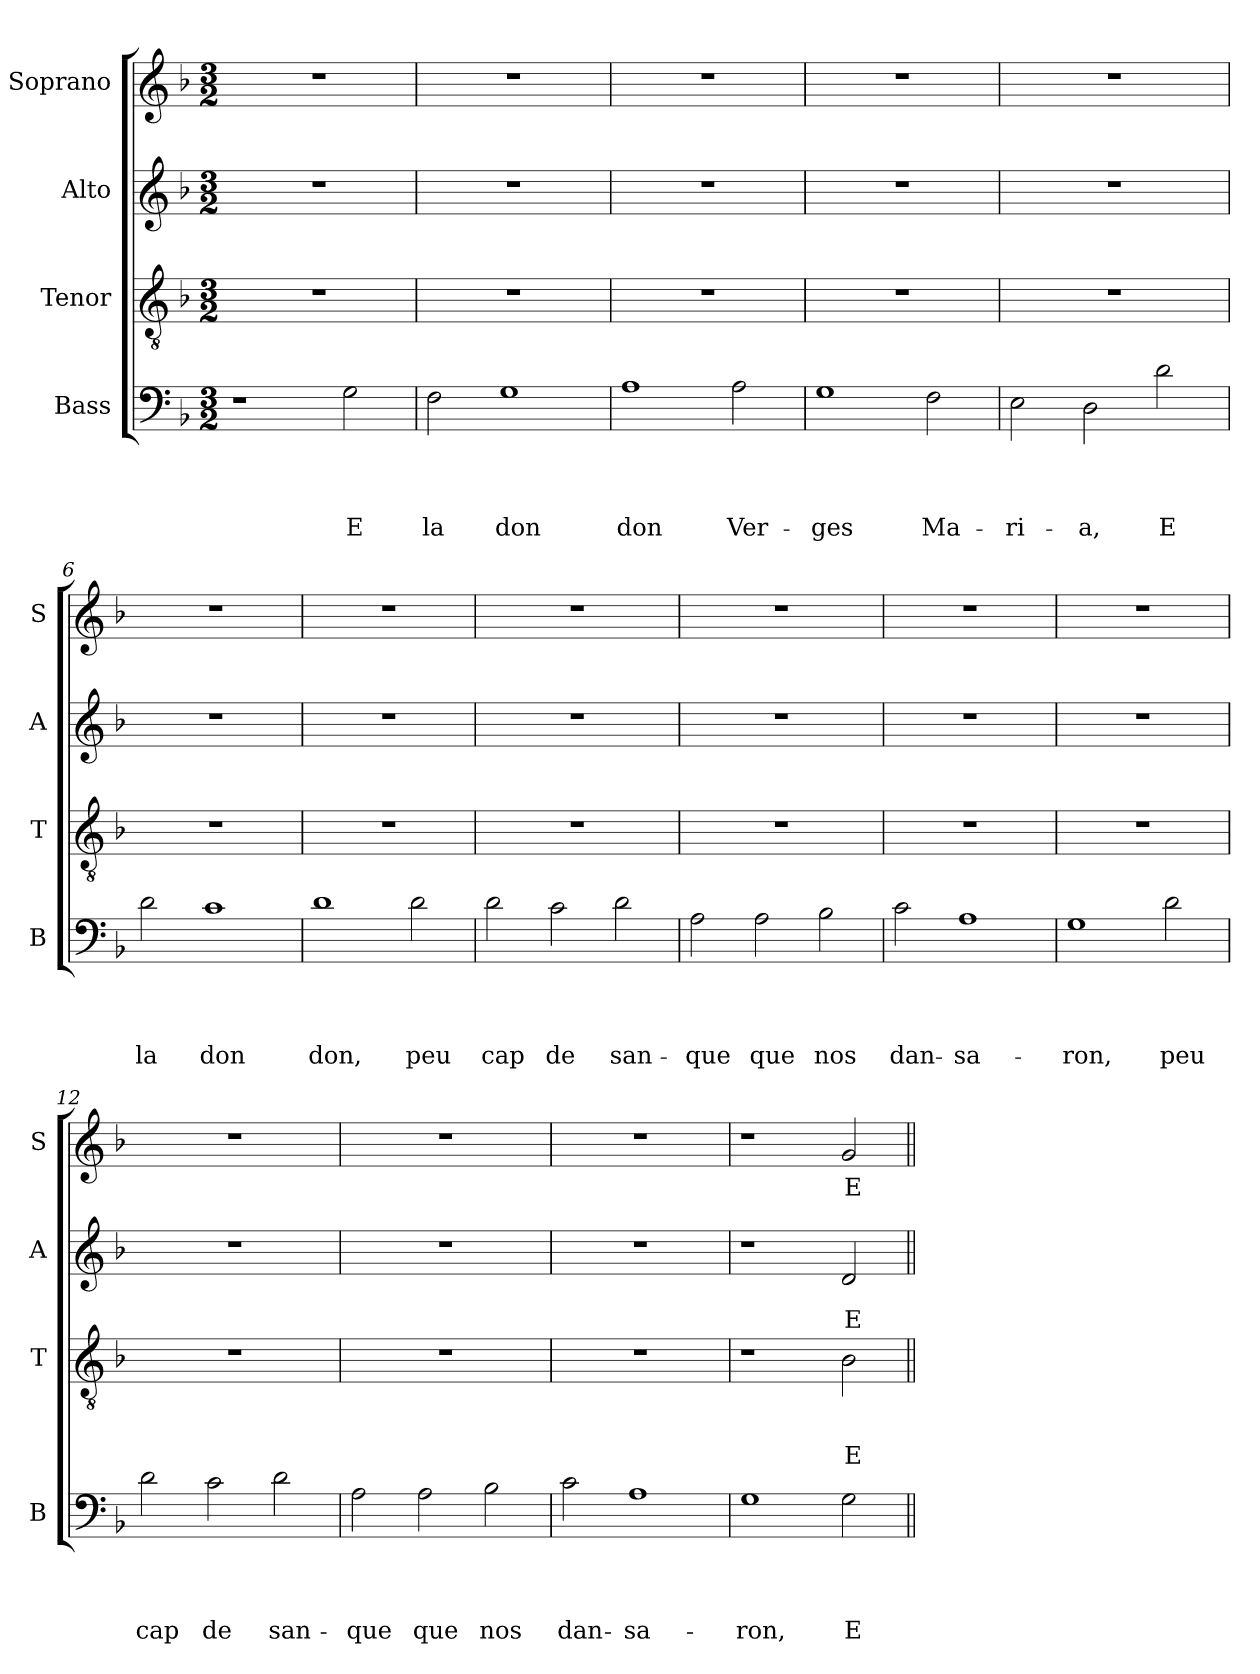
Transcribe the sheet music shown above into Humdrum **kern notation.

**kern	**text	**text	**text	**text	**kern	**text	**text	**text	**kern	**text	**text	**kern	**text
*part4	*part4	*part4	*part4	*part4	*part3	*part3	*part3	*part3	*part2	*part2	*part2	*part1	*part1
*staff4	*staff4	*staff4	*staff4	*staff4	*staff3	*staff3	*staff3	*staff3	*staff2	*staff2	*staff2	*staff1	*staff1
*I"Bass	*	*	*	*	*I"Tenor	*	*	*	*I"Alto	*	*	*I"Soprano	*
*I'B	*	*	*	*	*I'T	*	*	*	*I'A	*	*	*I'S	*
*clefF4	*	*	*	*	*clefGv2	*	*	*	*clefG2	*	*	*clefG2	*
*k[b-]	*	*	*	*	*k[b-]	*	*	*	*k[b-]	*	*	*k[b-]	*
*F:	*	*	*	*	*F:	*	*	*	*F:	*	*	*F:	*
*M3/2	*	*	*	*	*M3/2	*	*	*	*M3/2	*	*	*M3/2	*
=1	=1	=1	=1	=1	=1	=1	=1	=1	=1	=1	=1	=1	=1
1r	.	.	.	.	1.r	.	.	.	1.r	.	.	1.r	.
2G\	.	.	.	E	.	.	.	.	.	.	.	.	.
=2	=2	=2	=2	=2	=2	=2	=2	=2	=2	=2	=2	=2	=2
2F\	.	.	.	la	1.r	.	.	.	1.r	.	.	1.r	.
1G	.	.	.	don	.	.	.	.	.	.	.	.	.
=3	=3	=3	=3	=3	=3	=3	=3	=3	=3	=3	=3	=3	=3
1A	.	.	.	don	1.r	.	.	.	1.r	.	.	1.r	.
2A\	.	.	.	Ver-	.	.	.	.	.	.	.	.	.
=4	=4	=4	=4	=4	=4	=4	=4	=4	=4	=4	=4	=4	=4
1G	.	.	.	-ges	1.r	.	.	.	1.r	.	.	1.r	.
2F\	.	.	.	Ma-	.	.	.	.	.	.	.	.	.
=5	=5	=5	=5	=5	=5	=5	=5	=5	=5	=5	=5	=5	=5
2E\	.	.	.	-ri-	1.r	.	.	.	1.r	.	.	1.r	.
2D\	.	.	.	-a,	.	.	.	.	.	.	.	.	.
2d\	.	.	.	E	.	.	.	.	.	.	.	.	.
=6	=6	=6	=6	=6	=6	=6	=6	=6	=6	=6	=6	=6	=6
2d\	.	.	.	la	1.r	.	.	.	1.r	.	.	1.r	.
1c	.	.	.	don	.	.	.	.	.	.	.	.	.
=7	=7	=7	=7	=7	=7	=7	=7	=7	=7	=7	=7	=7	=7
1d	.	.	.	don,	1.r	.	.	.	1.r	.	.	1.r	.
2d\	.	.	.	peu	.	.	.	.	.	.	.	.	.
=8	=8	=8	=8	=8	=8	=8	=8	=8	=8	=8	=8	=8	=8
2d\	.	.	.	cap	1.r	.	.	.	1.r	.	.	1.r	.
2c\	.	.	.	de	.	.	.	.	.	.	.	.	.
2d\	.	.	.	san-	.	.	.	.	.	.	.	.	.
!!LO:LB:g=z
=9	=9	=9	=9	=9	=9	=9	=9	=9	=9	=9	=9	=9	=9
2A\	.	.	.	-que	1.r	.	.	.	1.r	.	.	1.r	.
2A\	.	.	.	que	.	.	.	.	.	.	.	.	.
2B-\	.	.	.	nos	.	.	.	.	.	.	.	.	.
=10	=10	=10	=10	=10	=10	=10	=10	=10	=10	=10	=10	=10	=10
2c\	.	.	.	dan-	1.r	.	.	.	1.r	.	.	1.r	.
1A	.	.	.	-sa-	.	.	.	.	.	.	.	.	.
=11	=11	=11	=11	=11	=11	=11	=11	=11	=11	=11	=11	=11	=11
1G	.	.	.	-ron,	1.r	.	.	.	1.r	.	.	1.r	.
2d\	.	.	.	peu	.	.	.	.	.	.	.	.	.
=12	=12	=12	=12	=12	=12	=12	=12	=12	=12	=12	=12	=12	=12
2d\	.	.	.	cap	1.r	.	.	.	1.r	.	.	1.r	.
2c\	.	.	.	de	.	.	.	.	.	.	.	.	.
2d\	.	.	.	san-	.	.	.	.	.	.	.	.	.
=13	=13	=13	=13	=13	=13	=13	=13	=13	=13	=13	=13	=13	=13
2A\	.	.	.	-que	1.r	.	.	.	1.r	.	.	1.r	.
2A\	.	.	.	que	.	.	.	.	.	.	.	.	.
2B-\	.	.	.	nos	.	.	.	.	.	.	.	.	.
=14	=14	=14	=14	=14	=14	=14	=14	=14	=14	=14	=14	=14	=14
2c\	.	.	.	dan-	1.r	.	.	.	1.r	.	.	1.r	.
1A	.	.	.	-sa-	.	.	.	.	.	.	.	.	.
=15	=15	=15	=15	=15	=15	=15	=15	=15	=15	=15	=15	=15	=15
1G	.	.	.	-ron,	1r	.	.	.	1r	.	.	1r	.
2G\	.	.	.	E	2B-\	.	.	E	2d/	.	E	2g/	E
=||	=||	=||	=||	=||	=||	=||	=||	=||	=||	=||	=||	=||	=||
*-	*-	*-	*-	*-	*-	*-	*-	*-	*-	*-	*-	*-	*-
